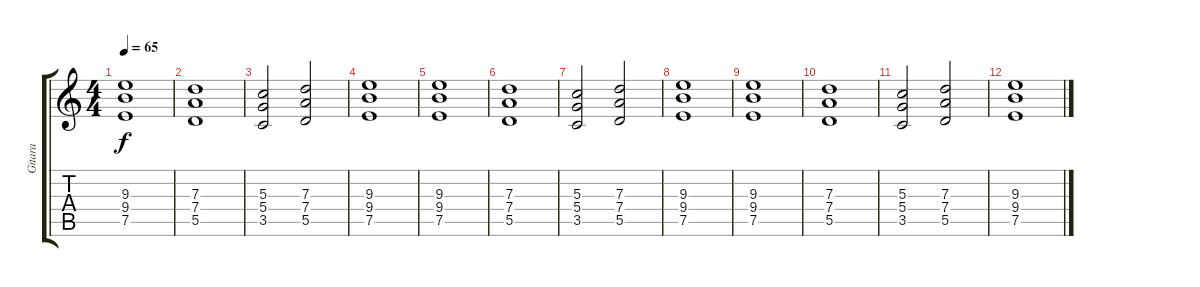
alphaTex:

\track ("Gitara" "Gitara") {instrument distortionguitar}
\staff {score tabs}
\tuning (E4 B3 G3 D3 A2 E2) {hide}
\ts (4 4)
\tempo 65
\clef g2
\ks c
(9.3 9.4 7.5).1{dy f} |
(7.3 7.4 5.5).1 |
(5.3 5.4 3.5).2 (7.3 7.4 5.5).2 |
(9.3 9.4 7.5).1 |
(9.3 9.4 7.5).1 |
(7.3 7.4 5.5).1 |
(5.3 5.4 3.5).2 (7.3 7.4 5.5).2 |
(9.3 9.4 7.5).1 |
(9.3 9.4 7.5).1 |
(7.3 7.4 5.5).1 |
(5.3 5.4 3.5).2 (7.3 7.4 5.5).2 |
(9.3 9.4 7.5).1
